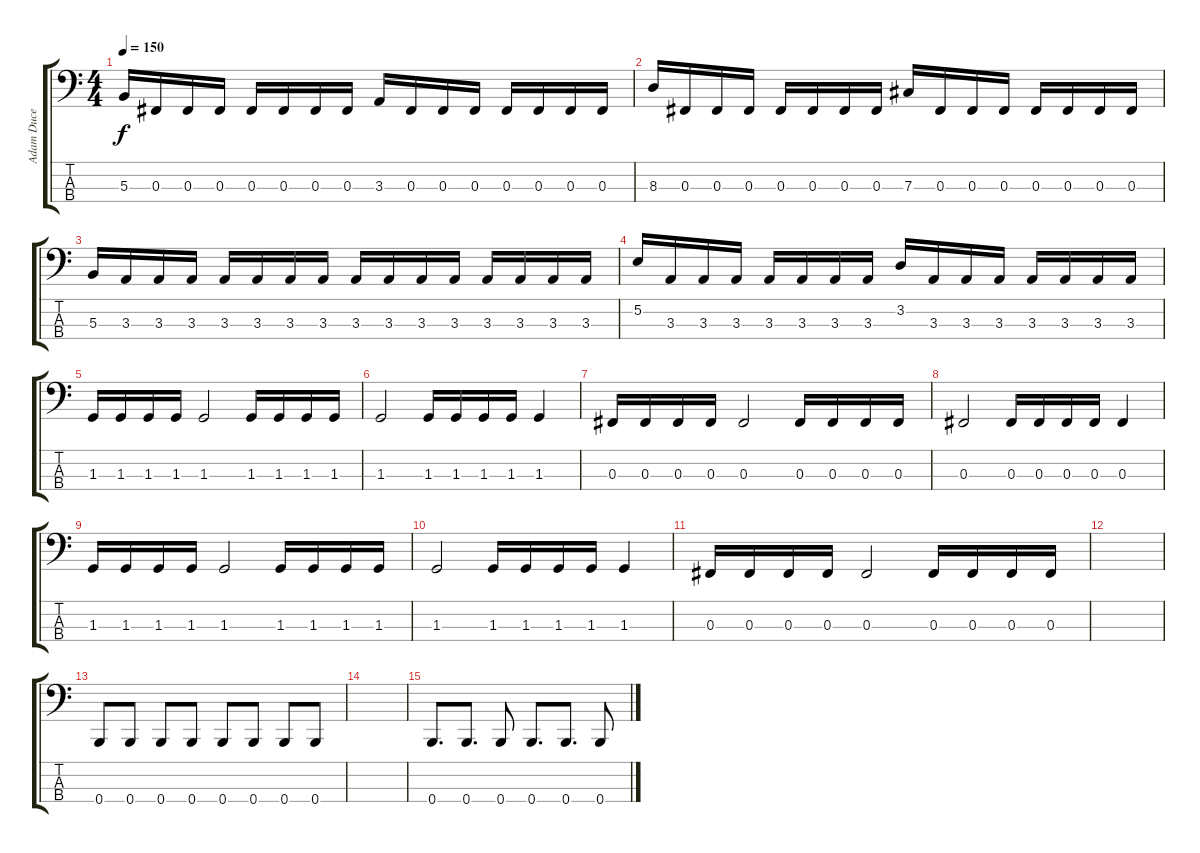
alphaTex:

\track ("Adam Duce" "Adam Duce") {instrument electricbassfinger}
\staff {score tabs}
\tuning (E2 B1 Gb1 B0) {hide}
\ts (4 4)
\tempo 150
\clef f4
\ks c
5.3.16{dy f} 0.3.16 0.3.16 0.3.16 0.3.16 0.3.16 0.3.16 0.3.16 3.3.16 0.3.16 0.3.16 0.3.16 0.3.16 0.3.16 0.3.16 0.3.16 |
8.3.16 0.3.16 0.3.16 0.3.16 0.3.16 0.3.16 0.3.16 0.3.16 7.3.16 0.3.16 0.3.16 0.3.16 0.3.16 0.3.16 0.3.16 0.3.16 |
5.3.16 3.3.16 3.3.16 3.3.16 3.3.16 3.3.16 3.3.16 3.3.16 3.3.16 3.3.16 3.3.16 3.3.16 3.3.16 3.3.16 3.3.16 3.3.16 |
5.2.16 3.3.16 3.3.16 3.3.16 3.3.16 3.3.16 3.3.16 3.3.16 3.2.16 3.3.16 3.3.16 3.3.16 3.3.16 3.3.16 3.3.16 3.3.16 |
1.3.16 1.3.16 1.3.16 1.3.16 1.3.2 1.3.16 1.3.16 1.3.16 1.3.16 |
1.3.2 1.3.16 1.3.16 1.3.16 1.3.16 1.3.4 |
0.3.16 0.3.16 0.3.16 0.3.16 0.3.2 0.3.16 0.3.16 0.3.16 0.3.16 |
0.3.2 0.3.16 0.3.16 0.3.16 0.3.16 0.3.4 |
1.3.16 1.3.16 1.3.16 1.3.16 1.3.2 1.3.16 1.3.16 1.3.16 1.3.16 |
1.3.2 1.3.16 1.3.16 1.3.16 1.3.16 1.3.4 |
0.3.16 0.3.16 0.3.16 0.3.16 0.3.2 0.3.16 0.3.16 0.3.16 0.3.16 |
|
0.4.8 0.4.8 0.4.8 0.4.8 0.4.8 0.4.8 0.4.8 0.4.8 |
|
0.4.8{d} 0.4.8{d} 0.4.8 0.4.8{d} 0.4.8{d} 0.4.8
